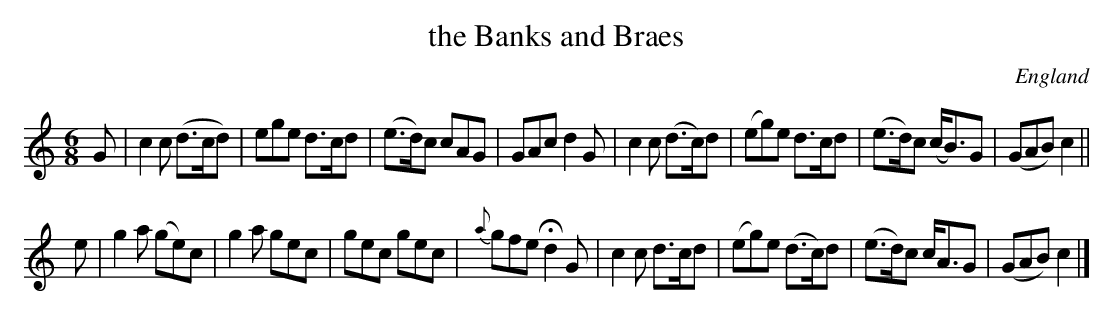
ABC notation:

X:1
T:the Banks and Braes
L:1/8
M:6/8
O:England
K:C
G |\
c2c (d>cd) | ege d>cd | (e>d)c cAG | GAc d2G |\
c2c (d>c)d | (eg)e d>cd | (e>d)c (c<B)G | (GAB) c2 ||
e |\
g2a (ge)c | g2a gec | gec gec | {a}gfe Hd2G |\
c2c d>cd | (eg)e (d>c)d | (e>d)c c<AG | (GAB) c2 |]
